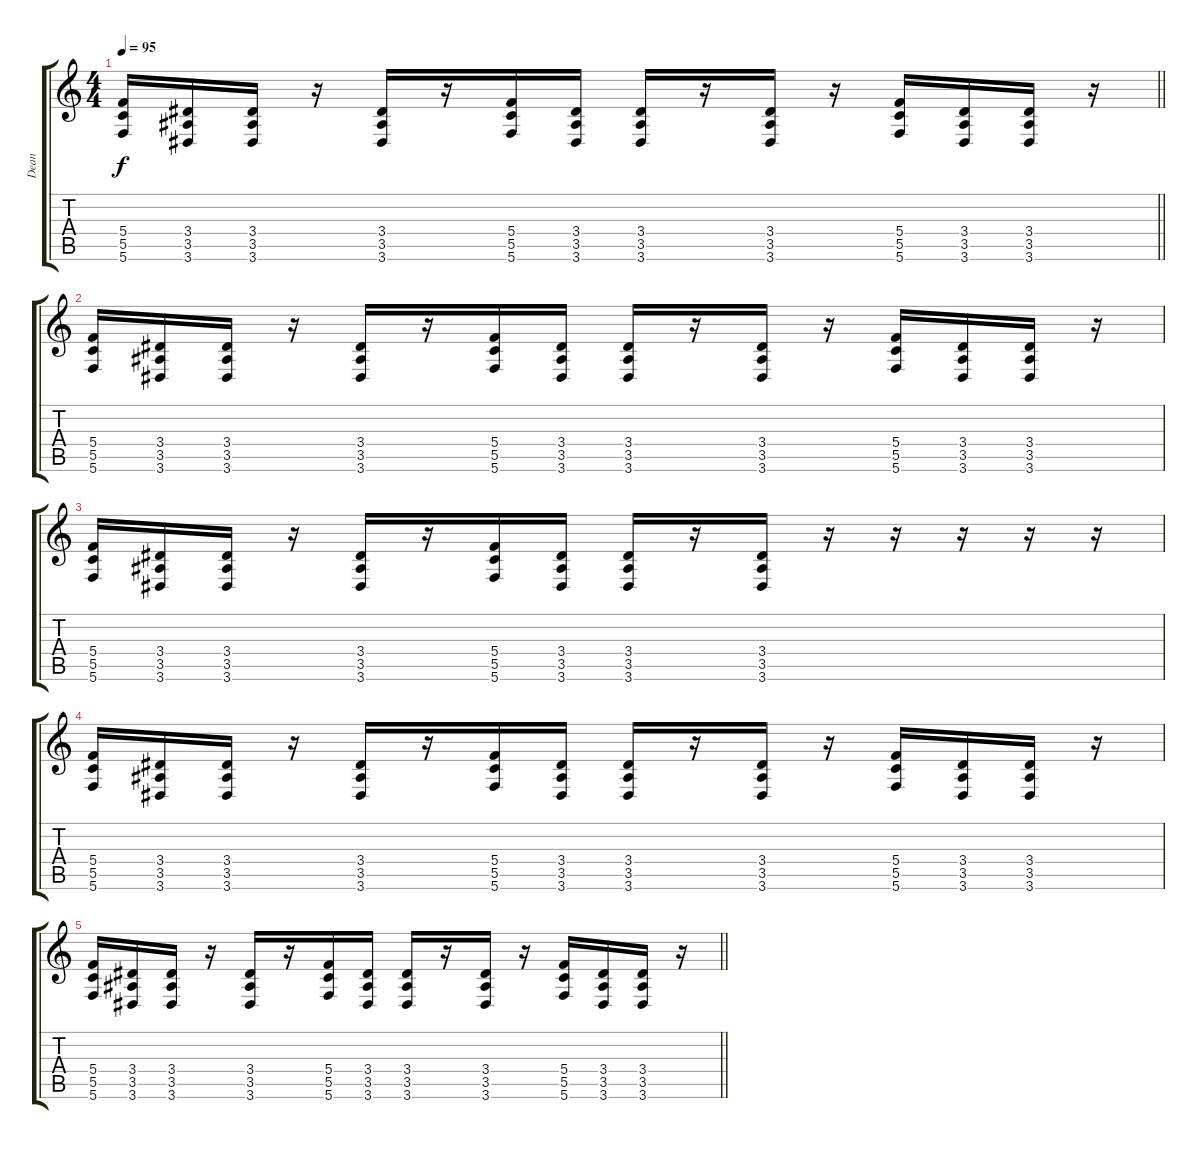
\track ("Dean" "Dean") {instrument electricguitarclean}
\staff {score tabs}
\tuning (D4 A3 F3 C3 G2 C2) {hide}
\ts (4 4)
\tempo 95
\clef g2
\barLineRight lightlight
\ks c
(5.4 5.5 5.6).16{dy f} (3.4 3.5 3.6).16 (3.4 3.5 3.6).16 r.16 (3.4 3.5 3.6).16 r.16 (5.4 5.5 5.6).16 (3.4 3.5 3.6).16 (3.4 3.5 3.6).16 r.16 (3.4 3.5 3.6).16 r.16 (5.4 5.5 5.6).16 (3.4 3.5 3.6).16 (3.4 3.5 3.6).16 r.16 |
\section ("" "")
(5.4 5.5 5.6).16{volume 0} (3.4 3.5 3.6).16 (3.4 3.5 3.6).16 r.16 (3.4 3.5 3.6).16 r.16 (5.4 5.5 5.6).16 (3.4 3.5 3.6).16 (3.4 3.5 3.6).16 r.16 (3.4 3.5 3.6).16 r.16 (5.4 5.5 5.6).16 (3.4 3.5 3.6).16 (3.4 3.5 3.6).16 r.16 |
(5.4 5.5 5.6).16 (3.4 3.5 3.6).16 (3.4 3.5 3.6).16 r.16 (3.4 3.5 3.6).16 r.16 (5.4 5.5 5.6).16 (3.4 3.5 3.6).16 (3.4 3.5 3.6).16 r.16 (3.4 3.5 3.6).16 r.16 r.16 r.16 r.16 r.16 |
(5.4 5.5 5.6).16 (3.4 3.5 3.6).16 (3.4 3.5 3.6).16 r.16 (3.4 3.5 3.6).16 r.16 (5.4 5.5 5.6).16 (3.4 3.5 3.6).16 (3.4 3.5 3.6).16 r.16 (3.4 3.5 3.6).16 r.16 (5.4 5.5 5.6).16 (3.4 3.5 3.6).16 (3.4 3.5 3.6).16 r.16 |
\barLineRight lightlight
(5.4 5.5 5.6).16 (3.4 3.5 3.6).16 (3.4 3.5 3.6).16 r.16 (3.4 3.5 3.6).16 r.16 (5.4 5.5 5.6).16 (3.4 3.5 3.6).16 (3.4 3.5 3.6).16 r.16 (3.4 3.5 3.6).16 r.16 (5.4 5.5 5.6).16 (3.4 3.5 3.6).16 (3.4 3.5 3.6).16 r.16
